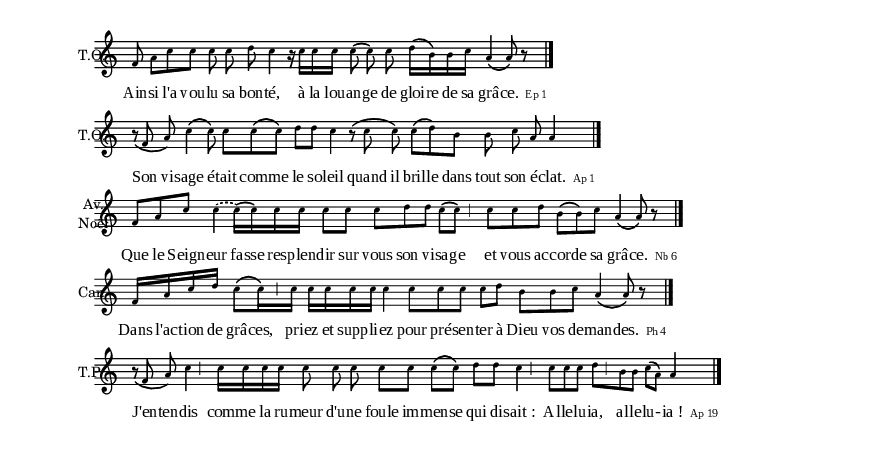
\version "2.14.0"
\include "definitions.ly"


%\markup {  \hspace #-10 \fill-line { "Psalm 66" "Mode 5" \null \null } }
\noPageBreak

\relative a' { 
	\new Staff {
		\cadenzaOn
		\set Staff.instrumentName = \markup{ \center-column { T.O. } }
		f8
		\times 2/3 { a[ c c] }
		\times 2/3 { c c d }
		c4
		\espace
		r16 c[ c c]
		\times 2/3 { c8\( c\) c }
		d16[\( b\) b c]
		a4\( a8\) r8
		\endBar
	}
	\addlyrics {
		Ain -- si l'a vou -- lu sa bon -- té, à la lou -- an -- ge de gloi -- re de sa grâ -- ce.
		\markup { \citation #"Ep 1" } 
	}
}
\relative a' { 
	\new Staff {
		\cadenzaOn
		\set Staff.instrumentName = \markup{ \center-column { T.O. } }
		\times 2/3 { r8_\( f a\) }
		\times 2/3 { c4\( c8\) }
		\times 2/3 { c[ c\( c\)] }
		d[ d]
		c4
		\times 2/3 { r8\( c c\) }
		\times 2/3 { c[\( d\) b] }
		\times 2/3 { b c a }
		a4
		\endBar
	}
	\addlyrics {
		Son vi -- sage é -- tait com -- me le so -- leil quand il bril -- le dans tout son é -- clat.
		\markup { \citation #"Ap 1" } 
	}
}
\relative a' { 
	\new Staff {
		\cadenzaOn
		\set Staff.instrumentName = \markup{ \center-column { Av. Noël } }
		 f8[ a c] \slurDashed c4(
		\times 2/5 {c16)[\( c\) c c]}
		c8[ c]  \times 2/3 { c[ d d] }
		c[\( c\)]\cesure \pespace \times 2/3 { c[ c d] }
		\times 2/3 { b[\( b\) c] }
		a4\( a8\) r8
		
		\endBar
	}
	\addlyrics {
		Que le Seign -- eur fa -- sse res -- plen -- dir sur vous son vi -- sa -- ge et vous ac -- cor -- de sa grâ -- ce.
		\markup { \citation #"Nb 6" } 
	}
}

\relative a' { 
	\new Staff {
		\cadenzaOn
		\set Staff.instrumentName = \markup{ \center-column { Car. } }
		f16[ a c d]  c8[\( c16\)\cesure\pespace c]
		c16[ c c c] c4
		\times 2/3 { c8[ c c] } c[ d]
		\times 2/3 { b[ b c] }
		a4\( a8\) r8
		\endBar
	}
	\addlyrics {
		Dans l'ac -- tion de grâ -- ces, pri -- ez et supp -- li -- ez pour pré -- sen -- ter à Dieu vos de -- man -- des.
		\markup { \citation #"Ph 4" }
	}
}
\relative a' { 
	\new Staff {
		\cadenzaOn
		\set Staff.instrumentName = \markup{ \center-column { T.P. } }
		\times 2/3 { r8_\( f a\) }
		c4
		\cesure \pespace
		c16[ c c c]
		\times 2/3 { c8 c c }
		c[ c]
		c[\( c\)]
		d[ d]
		c4
		\cesure \pespace
		\times 2/3 { c8[ c c] }
		\times 2/3 { d[ \cesure \pespace b b] }
		c[\( a\)]
		a4
		\endBar
	}
	\addlyrics {
		J'en -- ten -- dis com -- me la ru -- meur d'u -- ne foule im -- men -- se qui di -- "sait :" Al -- le -- lu -- ia, al -- le -- lu -- - -- "ia !"
		\markup { \citation #"Ap 19" } 
	}
}

